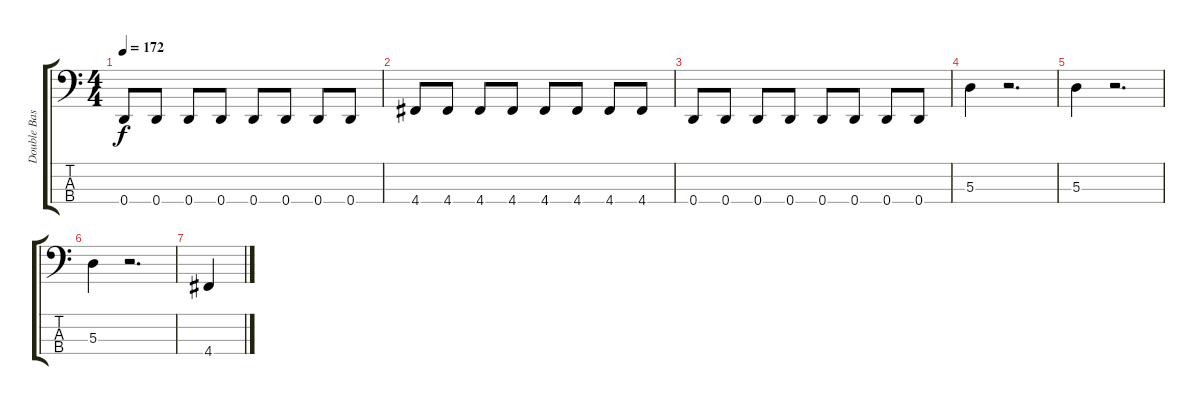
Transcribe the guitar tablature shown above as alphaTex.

\track ("Double Bass" "Double Bas") {instrument acousticbass}
\staff {score tabs}
\tuning (G2 D2 A1 D1) {hide}
\ts (4 4)
\tempo 172
\clef f4
\ks c
0.4.8{dy f} 0.4.8 0.4.8 0.4.8 0.4.8 0.4.8 0.4.8 0.4.8 |
4.4.8 4.4.8 4.4.8 4.4.8 4.4.8 4.4.8 4.4.8 4.4.8 |
0.4.8 0.4.8 0.4.8 0.4.8 0.4.8 0.4.8 0.4.8 0.4.8 |
5.3.4 r.2{d} |
5.3.4 r.2{d} |
5.3.4 r.2{d} |
4.4.4
